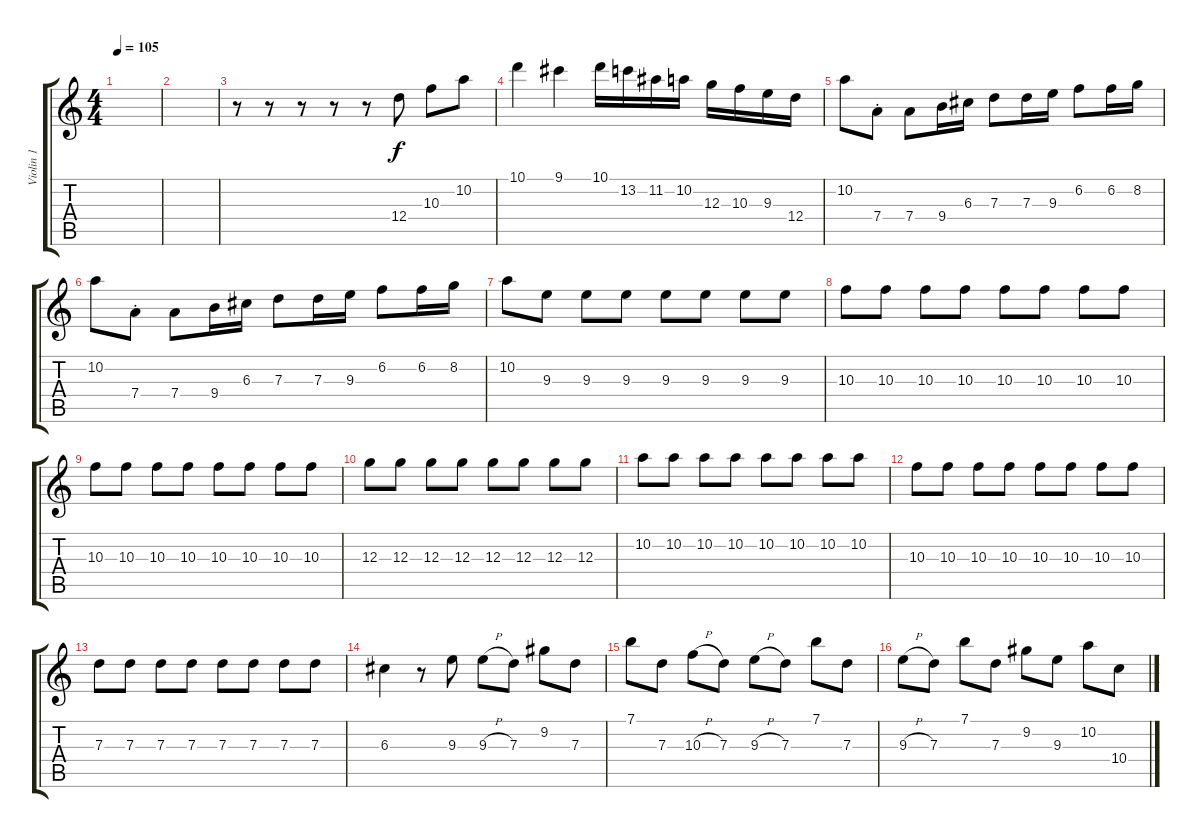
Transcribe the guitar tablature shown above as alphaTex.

\track ("Violin 1" "Violin 1") {instrument overdrivenguitar}
\staff {score tabs}
\tuning (E4 B3 G3 D3 A2 E2) {hide}
\ts (4 4)
\tempo 105
\clef g2
\ks c
|
|
r.8 r.8 r.8 r.8 r.8 12.4.8 10.3.8 10.2.8 |
10.1.4 9.1.4 10.1.16 13.2.16 11.2.16 10.2.16 12.3.16 10.3.16 9.3.16 12.4.16 |
10.2.8 7.4{st}.8 7.4.8 9.4.16 6.3.16 7.3.8 7.3.16 9.3.16 6.2.8 6.2.16 8.2.16 |
10.2.8 7.4{st}.8 7.4.8 9.4.16 6.3.16 7.3.8 7.3.16 9.3.16 6.2.8 6.2.16 8.2.16 |
10.2.8 9.3.8{volume 7} 9.3.8 9.3.8 9.3.8 9.3.8 9.3.8 9.3.8 |
10.3.8 10.3.8 10.3.8 10.3.8 10.3.8 10.3.8 10.3.8 10.3.8 |
10.3.8 10.3.8 10.3.8 10.3.8 10.3.8 10.3.8 10.3.8 10.3.8 |
12.3.8 12.3.8 12.3.8 12.3.8 12.3.8 12.3.8 12.3.8 12.3.8 |
10.2.8 10.2.8 10.2.8 10.2.8 10.2.8 10.2.8 10.2.8 10.2.8 |
10.3.8 10.3.8 10.3.8 10.3.8 10.3.8 10.3.8 10.3.8 10.3.8 |
7.3.8 7.3.8 7.3.8 7.3.8 7.3.8 7.3.8 7.3.8 7.3.8 |
6.3.4 r.8 9.3.8{volume 12} 9.3{h}.8 7.3.8 9.2.8 7.3.8 |
7.1.8 7.3.8 10.3{h}.8 7.3.8 9.3{h}.8 7.3.8 7.1.8 7.3.8 |
9.3{h}.8 7.3.8 7.1.8 7.3.8 9.2.8 9.3.8 10.2.8 10.4.8
